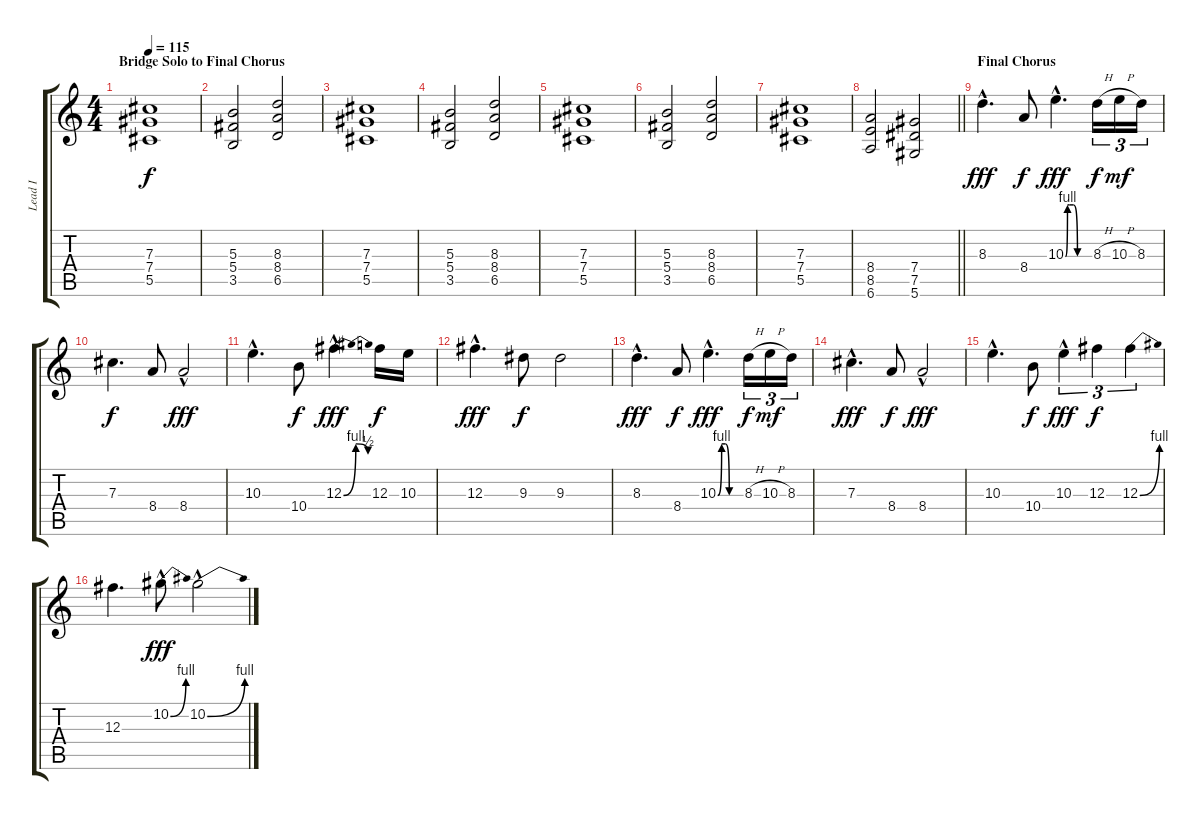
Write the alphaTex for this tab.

\track ("Lead I" "Lead I") {instrument distortionguitar}
\staff {score tabs}
\tuning (Eb4 Bb3 Gb3 Db3 Ab2 Eb2) {hide}
\ts (4 4)
\section ("" "Bridge Solo to Final Chorus")
\tempo 115
\clef g2
\ks c
(7.3 7.4 5.5).1{dy f} |
(5.3 5.4 3.5).2 (8.3 8.4 6.5).2 |
(7.3 7.4 5.5).1 |
(5.3 5.4 3.5).2 (8.3 8.4 6.5).2 |
(7.3 7.4 5.5).1 |
(5.3 5.4 3.5).2 (8.3 8.4 6.5).2 |
(7.3 7.4 5.5).1 |
\barLineRight lightlight
(8.4 8.5 6.6).2 (7.4 7.5 5.6).2 |
\section ("" "Final Chorus")
8.3{hac}.4{d dy fff} 8.4.8{dy f} 10.3{be (custom 0 0 5 4 10 4 20 4 30 0 60 0) hac}.4{d dy fff} 8.3{h}.16{tu (3 2) dy f} 10.3{h}.16{tu (3 2) dy mf} 8.3.16{tu (3 2)} |
7.3.4{d dy f} 8.4.8 8.4{hac}.2{dy fff} |
10.3{hac}.4{d} 10.4.8{dy f} 12.3{be (bendrelease 0 0 10 4 30 4 60 2) hac}.4{d dy fff} 12.3.16{dy f} 10.3.16 |
12.3{hac}.4{d dy fff} 9.3.8{dy f} 9.3.2 |
8.3{hac}.4{d dy fff} 8.4.8{dy f} 10.3{be (custom 0 0 10 4 20 4 30 0 60 0) hac}.4{d dy fff} 8.3{h}.16{tu (3 2) dy f} 10.3{h}.16{tu (3 2) dy mf} 8.3.16{tu (3 2)} |
7.3{hac}.4{d dy fff} 8.4.8{dy f} 8.4{hac}.2{dy fff} |
10.3{hac}.4{d} 10.4.8{dy f} 10.3{hac}.4{tu (3 2) dy fff} 12.3.4{tu (3 2) dy f} 12.3{be (bend 0 0 60 4)}.4{tu (3 2)} |
12.3.4{d} 10.2{be (bend 0 0 60 4) hac}.8{dy fff} 10.2{be (bend 0 0 60 4) hac}.2
